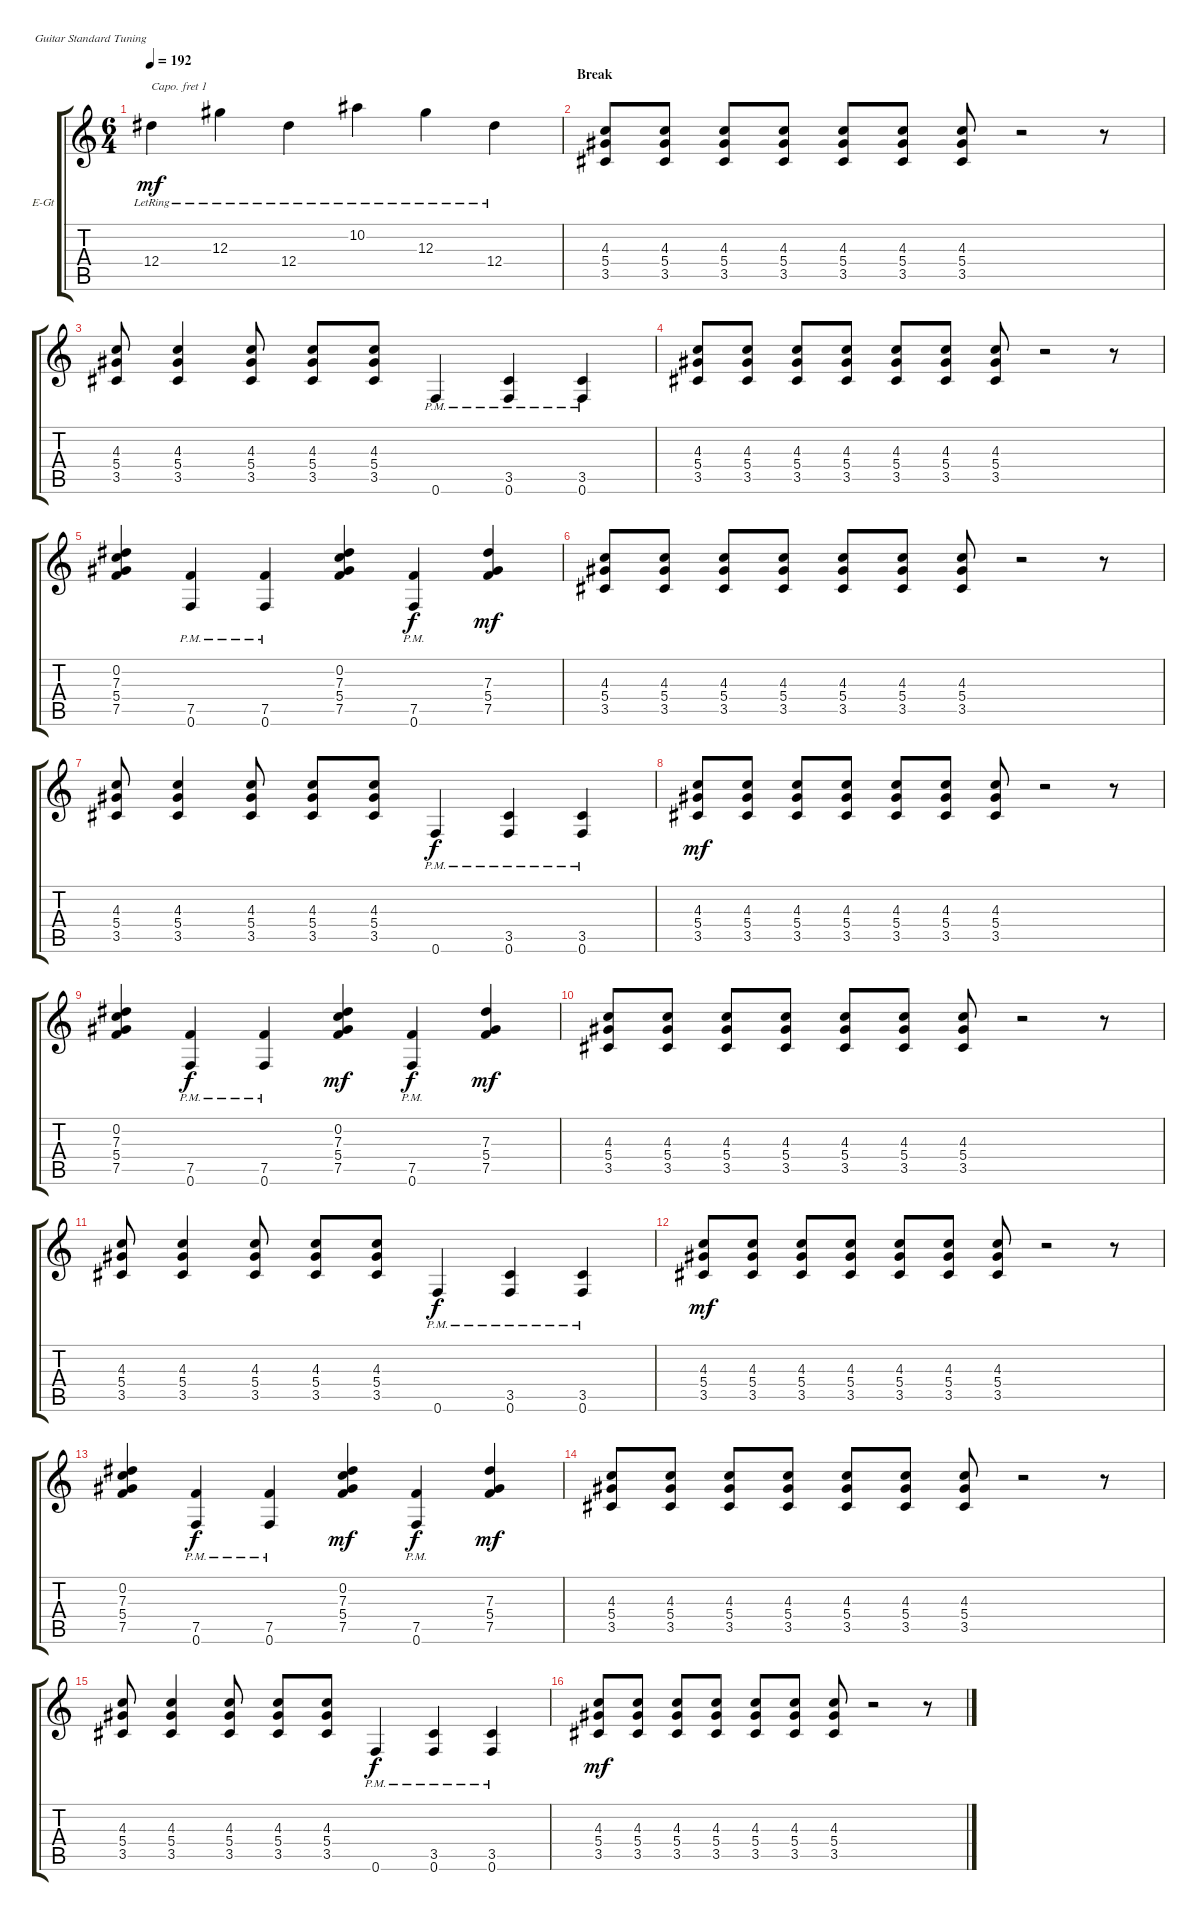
\bracketExtendMode groupsimilarinstruments
\firstSystemTrackNameOrientation horizontal
\otherSystemsTrackNameOrientation horizontal
\track ("Guitar 2" "E-Gt") {instrument distortionguitar}
\staff {score tabs}
\capo 1
\tuning (E4 B3 G3 D3 A2 E2)
\ts (6 4)
\tempo 192
\clef g2
\ks c
12.4{lr}.4{dy mf} 12.3{lr}.4 12.4{lr}.4 10.2{lr}.4 12.3{lr}.4 12.4{lr}.4 |
\section ("" "Break")
(5.4 3.5 4.3).8 (5.4 3.5 4.3).8 (5.4 3.5 4.3).8 (5.4 3.5 4.3).8 (5.4 3.5 4.3).8 (5.4 3.5 4.3).8 (5.4 3.5 4.3).8 r.2 r.8 |
(5.4 3.5 4.3).8 (5.4 3.5 4.3).4 (5.4 3.5 4.3).8 (5.4 3.5 4.3).8 (5.4 3.5 4.3).8 0.6{pm}.4 (3.5{pm} 0.6{pm}).4 (3.5{pm} 0.6{pm}).4 |
(5.4 3.5 4.3).8 (5.4 3.5 4.3).8 (5.4 3.5 4.3).8 (5.4 3.5 4.3).8 (5.4 3.5 4.3).8 (5.4 3.5 4.3).8 (5.4 3.5 4.3).8 r.2 r.8 |
(5.4 7.5 7.3 0.2).4 (0.6{pm} 7.5{pm}).4 (0.6{pm} 7.5{pm}).4 (5.4 7.5 7.3 0.2).4 (0.6{pm} 7.5{pm}).4{dy f} (7.5 5.4 7.3).4{dy mf} |
(5.4 3.5 4.3).8 (5.4 3.5 4.3).8 (5.4 3.5 4.3).8 (5.4 3.5 4.3).8 (5.4 3.5 4.3).8 (5.4 3.5 4.3).8 (5.4 3.5 4.3).8 r.2 r.8 |
(5.4 3.5 4.3).8 (5.4 3.5 4.3).4 (5.4 3.5 4.3).8 (5.4 3.5 4.3).8 (5.4 3.5 4.3).8 0.6{pm}.4{dy f} (3.5{pm} 0.6{pm}).4 (3.5{pm} 0.6{pm}).4 |
(5.4 3.5 4.3).8{dy mf} (5.4 3.5 4.3).8 (5.4 3.5 4.3).8 (5.4 3.5 4.3).8 (5.4 3.5 4.3).8 (5.4 3.5 4.3).8 (5.4 3.5 4.3).8 r.2 r.8 |
(5.4 7.5 7.3 0.2).4 (0.6{pm} 7.5{pm}).4{dy f} (0.6{pm} 7.5{pm}).4 (5.4 7.5 7.3 0.2).4{dy mf} (0.6{pm} 7.5{pm}).4{dy f} (7.5 5.4 7.3).4{dy mf} |
(5.4 3.5 4.3).8 (5.4 3.5 4.3).8 (5.4 3.5 4.3).8 (5.4 3.5 4.3).8 (5.4 3.5 4.3).8 (5.4 3.5 4.3).8 (5.4 3.5 4.3).8 r.2 r.8 |
(5.4 3.5 4.3).8 (5.4 3.5 4.3).4 (5.4 3.5 4.3).8 (5.4 3.5 4.3).8 (5.4 3.5 4.3).8 0.6{pm}.4{dy f} (3.5{pm} 0.6{pm}).4 (3.5{pm} 0.6{pm}).4 |
(5.4 3.5 4.3).8{dy mf} (5.4 3.5 4.3).8 (5.4 3.5 4.3).8 (5.4 3.5 4.3).8 (5.4 3.5 4.3).8 (5.4 3.5 4.3).8 (5.4 3.5 4.3).8 r.2 r.8 |
(5.4 7.5 7.3 0.2).4 (0.6{pm} 7.5{pm}).4{dy f} (0.6{pm} 7.5{pm}).4 (5.4 7.5 7.3 0.2).4{dy mf} (0.6{pm} 7.5{pm}).4{dy f} (7.5 5.4 7.3).4{dy mf} |
(5.4 3.5 4.3).8 (5.4 3.5 4.3).8 (5.4 3.5 4.3).8 (5.4 3.5 4.3).8 (5.4 3.5 4.3).8 (5.4 3.5 4.3).8 (5.4 3.5 4.3).8 r.2 r.8 |
(5.4 3.5 4.3).8 (5.4 3.5 4.3).4 (5.4 3.5 4.3).8 (5.4 3.5 4.3).8 (5.4 3.5 4.3).8 0.6{pm}.4{dy f} (3.5{pm} 0.6{pm}).4 (3.5{pm} 0.6{pm}).4 |
(5.4 3.5 4.3).8{dy mf} (5.4 3.5 4.3).8 (5.4 3.5 4.3).8 (5.4 3.5 4.3).8 (5.4 3.5 4.3).8 (5.4 3.5 4.3).8 (5.4 3.5 4.3).8 r.2 r.8
